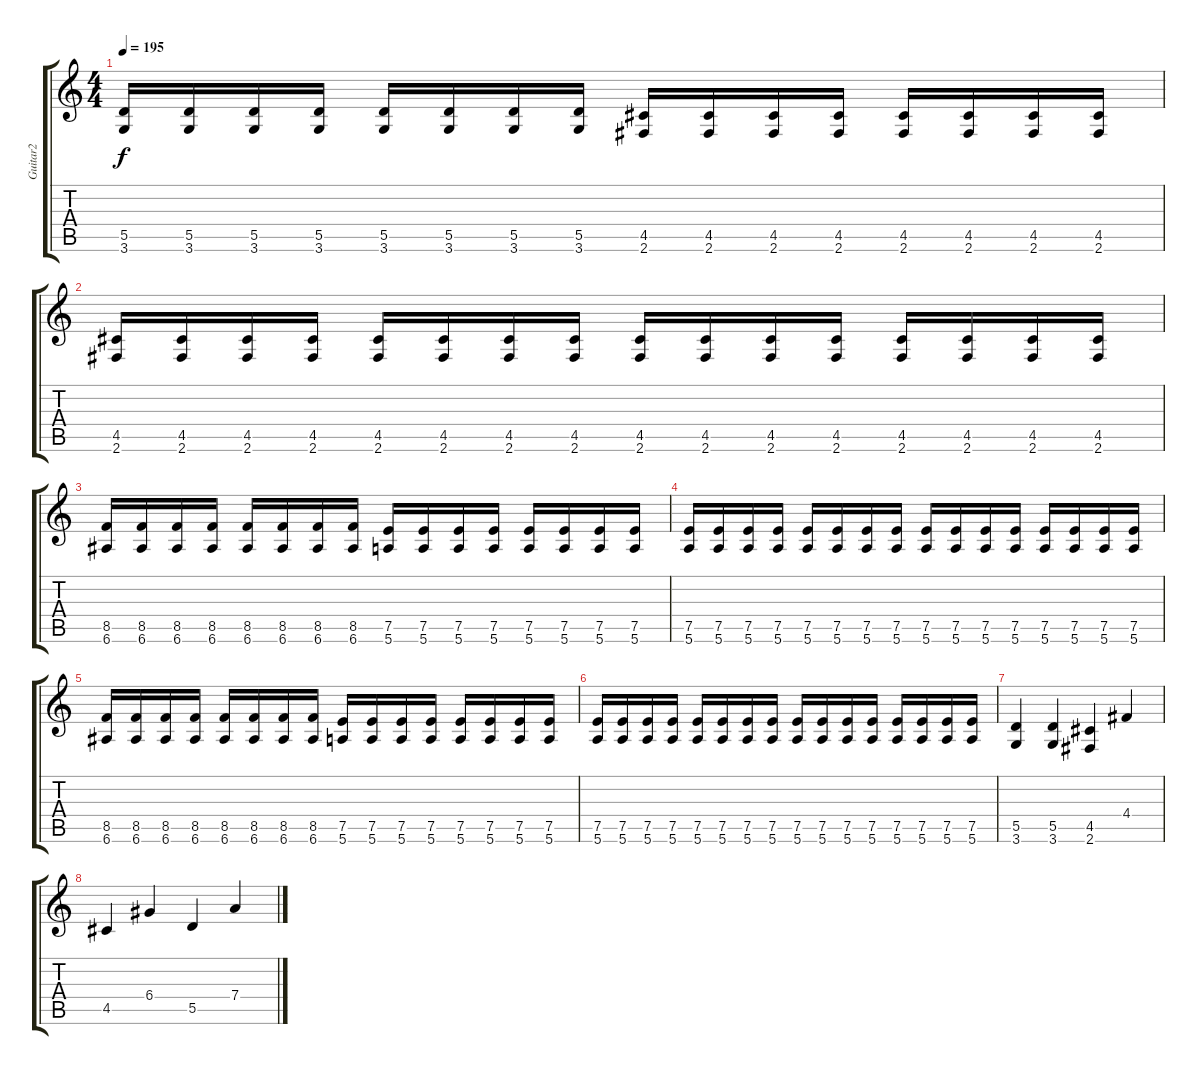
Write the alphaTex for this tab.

\track ("Guitar2" "Guitar2") {instrument distortionguitar}
\staff {score tabs}
\tuning (E4 B3 G3 D3 A2 E2) {hide}
\ts (4 4)
\tempo 195
\clef g2
\ks c
(5.5 3.6).16{dy f} (5.5 3.6).16 (5.5 3.6).16 (5.5 3.6).16 (5.5 3.6).16 (5.5 3.6).16 (5.5 3.6).16 (5.5 3.6).16 (4.5 2.6).16 (4.5 2.6).16 (4.5 2.6).16 (4.5 2.6).16 (4.5 2.6).16 (4.5 2.6).16 (4.5 2.6).16 (4.5 2.6).16 |
(4.5 2.6).16 (4.5 2.6).16 (4.5 2.6).16 (4.5 2.6).16 (4.5 2.6).16 (4.5 2.6).16 (4.5 2.6).16 (4.5 2.6).16 (4.5 2.6).16 (4.5 2.6).16 (4.5 2.6).16 (4.5 2.6).16 (4.5 2.6).16 (4.5 2.6).16 (4.5 2.6).16 (4.5 2.6).16 |
(8.5 6.6).16 (8.5 6.6).16 (8.5 6.6).16 (8.5 6.6).16 (8.5 6.6).16 (8.5 6.6).16 (8.5 6.6).16 (8.5 6.6).16 (7.5 5.6).16 (7.5 5.6).16 (7.5 5.6).16 (7.5 5.6).16 (7.5 5.6).16 (7.5 5.6).16 (7.5 5.6).16 (7.5 5.6).16 |
(7.5 5.6).16 (7.5 5.6).16 (7.5 5.6).16 (7.5 5.6).16 (7.5 5.6).16 (7.5 5.6).16 (7.5 5.6).16 (7.5 5.6).16 (7.5 5.6).16 (7.5 5.6).16 (7.5 5.6).16 (7.5 5.6).16 (7.5 5.6).16 (7.5 5.6).16 (7.5 5.6).16 (7.5 5.6).16 |
(8.5 6.6).16 (8.5 6.6).16 (8.5 6.6).16 (8.5 6.6).16 (8.5 6.6).16 (8.5 6.6).16 (8.5 6.6).16 (8.5 6.6).16 (7.5 5.6).16 (7.5 5.6).16 (7.5 5.6).16 (7.5 5.6).16 (7.5 5.6).16 (7.5 5.6).16 (7.5 5.6).16 (7.5 5.6).16 |
(7.5 5.6).16 (7.5 5.6).16 (7.5 5.6).16 (7.5 5.6).16 (7.5 5.6).16 (7.5 5.6).16 (7.5 5.6).16 (7.5 5.6).16 (7.5 5.6).16 (7.5 5.6).16 (7.5 5.6).16 (7.5 5.6).16 (7.5 5.6).16 (7.5 5.6).16 (7.5 5.6).16 (7.5 5.6).16 |
(5.5 3.6).4 (5.5 3.6).4 (4.5 2.6).4 4.4.4 |
4.5.4 6.4.4 5.5.4 7.4.4
